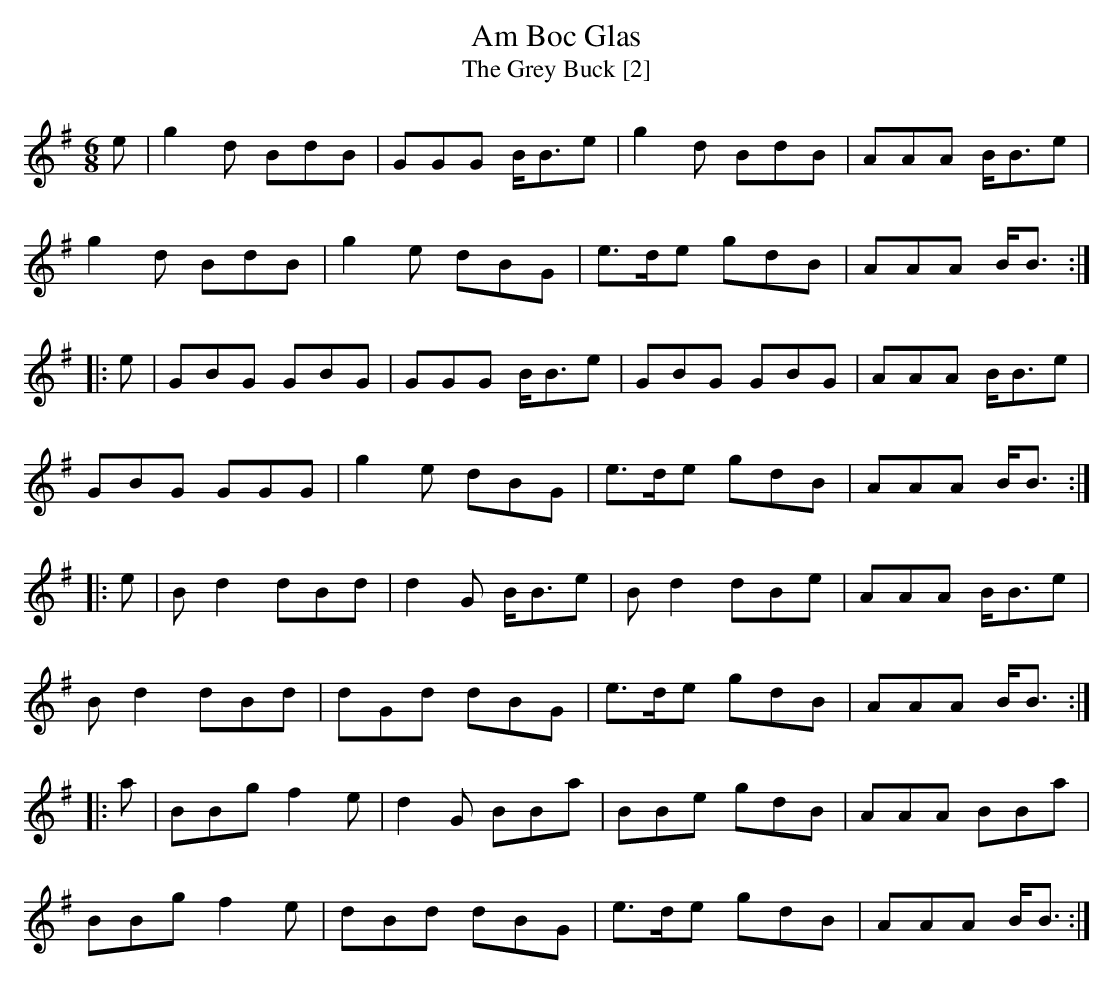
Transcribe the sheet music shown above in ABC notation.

X:1
T:Boc Glas, Am
T:Grey Buck [2], The
M:6/8
L:1/8
K:G
e|g2d BdB|GGG B<Be|g2d BdB|AAA B<Be|
g2d BdB|g2e dBG|e>de gdB|AAA B<B:|
|:e|GBG GBG|GGG B<Be|GBG GBG|AAA B<Be|
GBG GGG|g2e dBG|e>de gdB|AAA B<B:|
|:e|Bd2 dBd|d2G B<Be|B d2 dBe|AAA B<Be|
Bd2 dBd|dGd dBG|e>de gdB|AAA B<B:|
|:a|BBg f2e|d2G BBa|BBe gdB|AAA BBa|
BBg f2e|dBd dBG|e>de gdB|AAA B<B:|]
